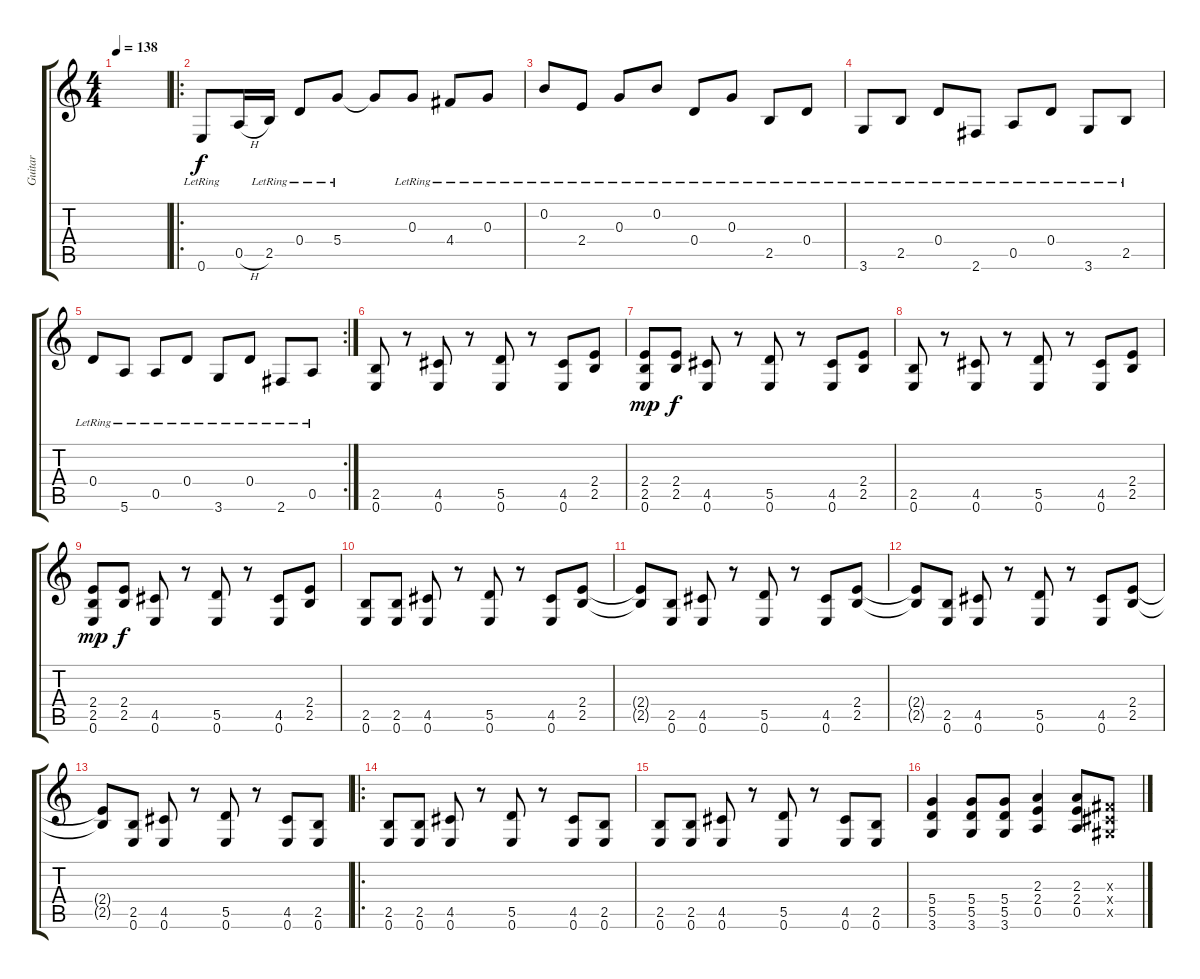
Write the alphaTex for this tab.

\track ("Guitar" "Guitar") {instrument electricguitarclean}
\staff {score tabs}
\tuning (E4 B3 G3 D3 A2 E2) {hide}
\ts (4 4)
\tempo 138
\clef g2
\ks c
|
\ro
0.6{lr}.8 0.5{h}.16 2.5{lr}.16 0.4{lr}.8 5.4{lr}.8 5.4{t}.8 0.3{lr}.8 4.4{lr}.8 0.3{lr}.8 |
0.2{lr}.8 2.4{lr}.8 0.3{lr}.8 0.2{lr}.8 0.4{lr}.8 0.3{lr}.8 2.5{lr}.8 0.4{lr}.8 |
3.6{lr}.8 2.5{lr}.8 0.4{lr}.8 2.6{lr}.8 0.5{lr}.8 0.4{lr}.8 3.6{lr}.8 2.5{lr}.8 |
\rc 2
0.4{lr}.8 5.6{lr}.8 0.5{lr}.8 0.4{lr}.8 3.6{lr}.8 0.4{lr}.8 2.6{lr}.8 0.5{lr}.8 |
(2.5 0.6).8 r.8 (4.5 0.6).8 r.8 (5.5 0.6).8 r.8 (4.5 0.6).8 (2.4 2.5).8 |
(2.4 2.5 0.6).8{dy mp} (2.4 2.5).8{dy f} (4.5 0.6).8 r.8 (5.5 0.6).8 r.8 (4.5 0.6).8 (2.4 2.5).8 |
(2.5 0.6).8 r.8 (4.5 0.6).8 r.8 (5.5 0.6).8 r.8 (4.5 0.6).8 (2.4 2.5).8 |
(2.4 2.5 0.6).8{dy mp} (2.4 2.5).8{dy f} (4.5 0.6).8 r.8 (5.5 0.6).8 r.8 (4.5 0.6).8 (2.4 2.5).8 |
(2.5 0.6).8 (2.5 0.6).8 (4.5 0.6).8 r.8 (5.5 0.6).8 r.8 (4.5 0.6).8 (2.4 2.5).8 |
(2.4{t} 2.5{t}).8 (2.5 0.6).8 (4.5 0.6).8 r.8 (5.5 0.6).8 r.8 (4.5 0.6).8 (2.4 2.5).8 |
(2.4{t} 2.5{t}).8 (2.5 0.6).8 (4.5 0.6).8 r.8 (5.5 0.6).8 r.8 (4.5 0.6).8 (2.4 2.5).8 |
(2.4{t} 2.5{t}).8 (2.5 0.6).8 (4.5 0.6).8 r.8 (5.5 0.6).8 r.8 (4.5 0.6).8 (2.5 0.6).8 |
\ro
(2.5 0.6).8 (2.5 0.6).8 (4.5 0.6).8 r.8 (5.5 0.6).8 r.8 (4.5 0.6).8 (2.5 0.6).8 |
(2.5 0.6).8 (2.5 0.6).8 (4.5 0.6).8 r.8 (5.5 0.6).8 r.8 (4.5 0.6).8 (2.5 0.6).8 |
(5.4 5.5 3.6).4 (5.4 5.5 3.6).8 (5.4 5.5 3.6).8 (2.3 2.4 0.5).4 (2.3 2.4 0.5).8 (-1.3{x} -1.4{x} -1.5{x}).8
